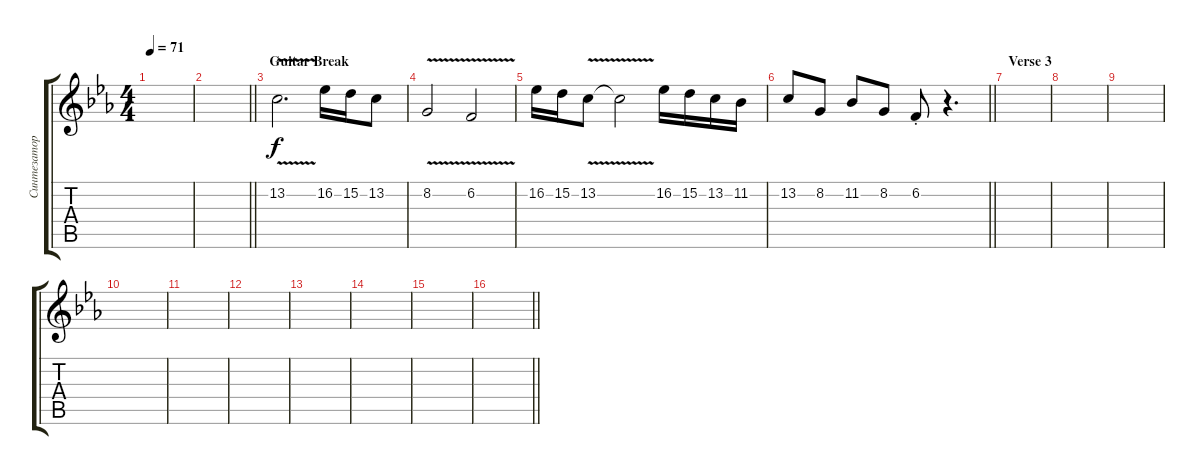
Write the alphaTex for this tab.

\track ("Синтезатор" "Синтезатор") {instrument piccolo}
\staff {score tabs}
\tuning (E4 B3 G3 D3 A2 E2) {hide}
\ts (4 4)
\tempo 71
\clef g2
\ks cminor
|
\barLineRight lightlight
|
\section ("" "Guitar Break")
13.2{v}.2{d dy f} 16.2.16 15.2.16 13.2.8 |
8.2{v}.2 6.2{v}.2 |
16.2.16 15.2.16 13.2{v}.8 13.2{t}.2 16.2.16 15.2.16 13.2.16 11.2.16 |
\barLineRight lightlight
13.2.8 8.2.8 11.2.8 8.2.8 6.2{st}.8 r.4{d} |
\section ("" "Verse 3")
|
|
|
|
|
|
|
|
|
\barLineRight lightlight
